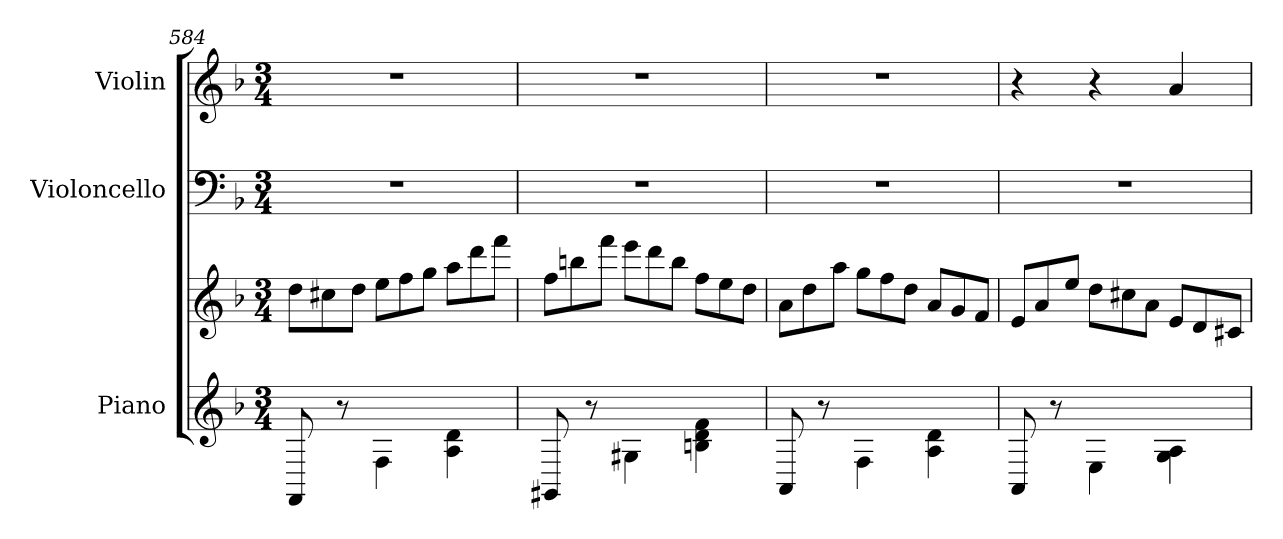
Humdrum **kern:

**kern	**kern	**kern	**kern
*part3	*part3	*part2	*part1
*staff4	*staff3	*staff2	*staff1
*I"Piano	*	*I"Violoncello	*I"Violin
*I'Pno	*	*I'Vc	*I'Vln
*clefG2	*clefG2	*clefF4	*clefG2
*k[b-]	*k[b-]	*k[b-]	*k[b-]
*M3/4	*M3/4	*M3/4	*M3/4
*	*Xtuplet	*	*
=584	=584	=584	=584
8FF/	12dd\L	2.r	2.r
.	12cc#X\	.	.
8r	.	.	.
.	12dd\J	.	.
4F\	12ee\L	.	.
.	12ff\	.	.
.	12gg\J	.	.
4A\ 4d\	12aa\L	.	.
.	12ddd\	.	.
.	12fff\J	.	.
=585	=585	=585	=585
8GG#X/	12ff\L	2.r	2.r
.	12bbn\	.	.
8r	.	.	.
.	12fff\J	.	.
4G#X\	12eee\L	.	.
.	12ddd\	.	.
.	12bb\J	.	.
4Bn\ 4d\ 4f\	12ff\L	.	.
.	12ee\	.	.
.	12dd\J	.	.
=586	=586	=586	=586
8AA/	12a\L	2.r	2.r
.	12dd\	.	.
8r	.	.	.
.	12aa\J	.	.
4F\	12gg\L	.	.
.	12ff\	.	.
.	12dd\J	.	.
4A\ 4d\	12a/L	.	.
.	12g/	.	.
.	12f/J	.	.
!!LO:LB:g=z
=587	=587	=587	=587
8AA/	12e/L	2.r	4r
.	12a/	.	.
8r	.	.	.
.	12ee/J	.	.
4E\	12dd\L	.	4r
.	12cc#X\	.	.
.	12a\J	.	.
4G\ 4A\	12e/L	.	4a/
.	12d/	.	.
.	12c#X/J	.	.
=	=	=	=
*-	*-	*-	*-
